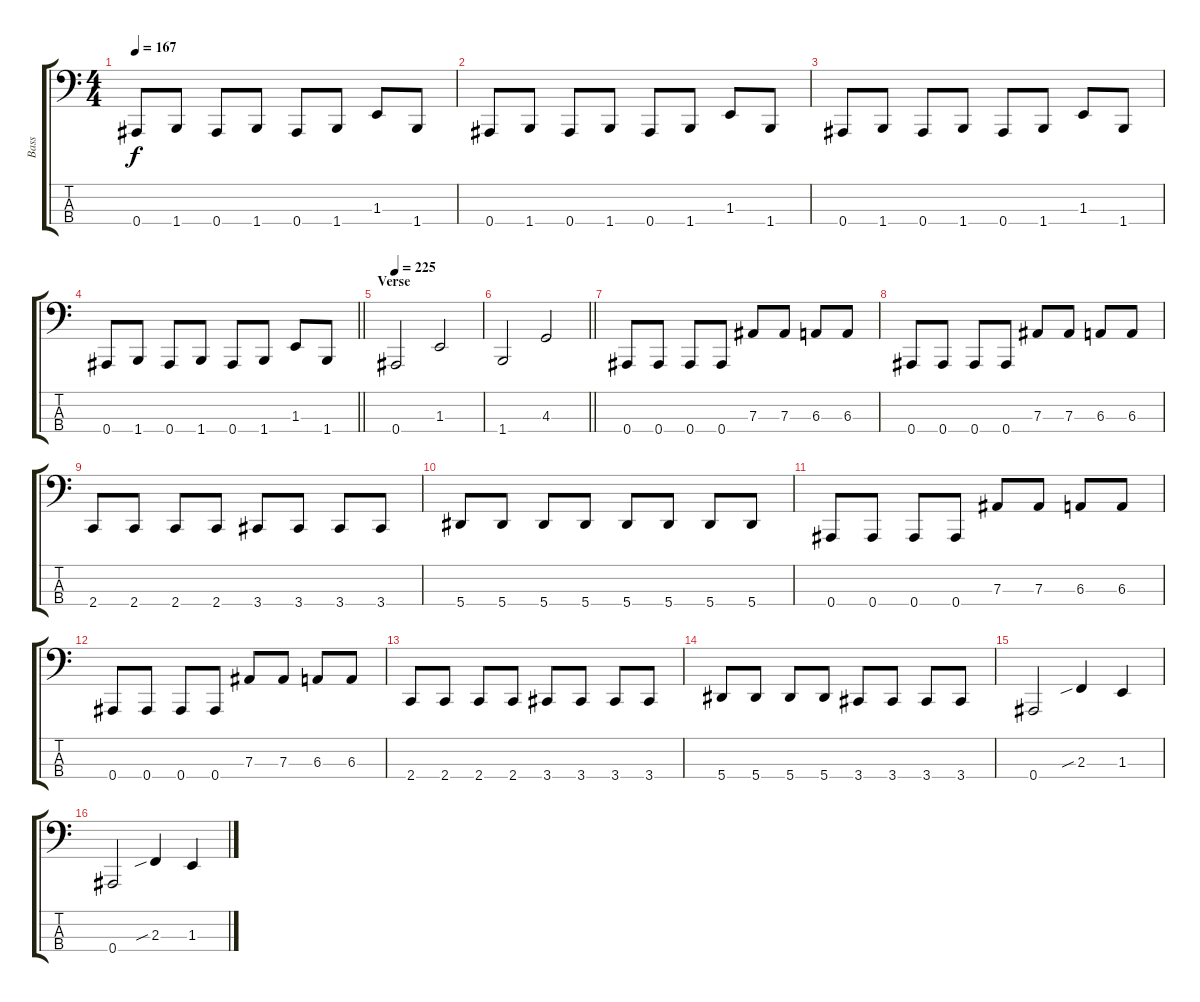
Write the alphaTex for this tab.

\track ("Bass" "Bass") {instrument electricbassfinger}
\staff {score tabs}
\tuning (Db2 Ab1 Eb1 Bb0) {hide}
\ts (4 4)
\tempo 167
\clef f4
\ks c
0.4.8{dy f} 1.4.8 0.4.8 1.4.8 0.4.8 1.4.8 1.3.8 1.4.8 |
0.4.8 1.4.8 0.4.8 1.4.8 0.4.8 1.4.8 1.3.8 1.4.8 |
0.4.8 1.4.8 0.4.8 1.4.8 0.4.8 1.4.8 1.3.8 1.4.8 |
\barLineRight lightlight
0.4.8 1.4.8 0.4.8 1.4.8 0.4.8 1.4.8 1.3.8 1.4.8 |
\section ("" "Verse")
\tempo 225
0.4.2 1.3.2 |
\barLineRight lightlight
1.4.2 4.3.2 |
0.4.8 0.4.8 0.4.8 0.4.8 7.3.8 7.3.8 6.3.8 6.3.8 |
0.4.8 0.4.8 0.4.8 0.4.8 7.3.8 7.3.8 6.3.8 6.3.8 |
2.4.8 2.4.8 2.4.8 2.4.8 3.4.8 3.4.8 3.4.8 3.4.8 |
5.4.8 5.4.8 5.4.8 5.4.8 5.4.8 5.4.8 5.4.8 5.4.8 |
0.4.8 0.4.8 0.4.8 0.4.8 7.3.8 7.3.8 6.3.8 6.3.8 |
0.4.8 0.4.8 0.4.8 0.4.8 7.3.8 7.3.8 6.3.8 6.3.8 |
2.4.8 2.4.8 2.4.8 2.4.8 3.4.8 3.4.8 3.4.8 3.4.8 |
5.4.8 5.4.8 5.4.8 5.4.8 3.4.8 3.4.8 3.4.8 3.4.8 |
0.4.2 2.3{sib}.4 1.3.4 |
0.4.2 2.3{sib}.4 1.3.4
